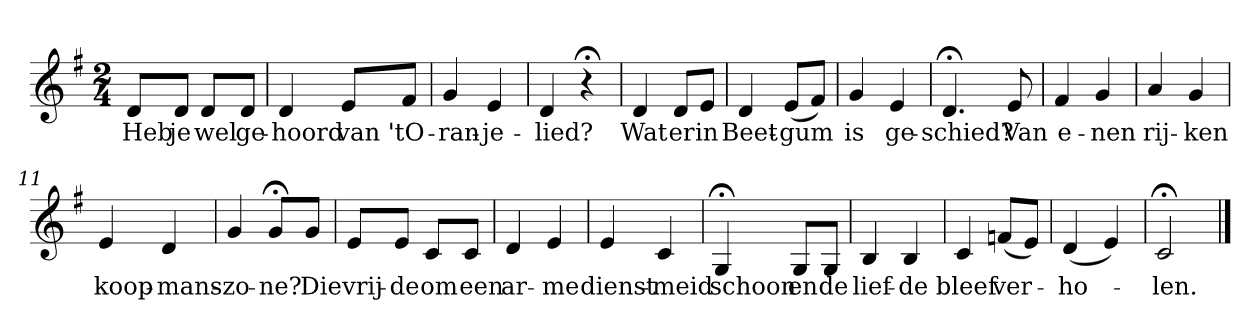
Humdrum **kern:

**kern	**text
*part1	*part1
*staff1	*staff1
*k[f#]	*
*G:	*
*M2/4	*
*MM120	*
=1	=1
8dL	Heb
8dJ	je
8dL	wel
8dJ	ge-
=2	=2
4d	-hoord
8eL	van 't
8f#J	O-
=3	=3
4g	-ran-
4e	-je-
=4	=4
4d	-lied?
4r;<	.
=5	=5
4d	Wat
8dL	er
8eJ	in
=6	=6
4d	Beet-
(8eL	-gum
8f#J)	.
=7	=7
4g	is
4e	ge-
=8	=8
4.d;<	-schied?
8e	Van
=9	=9
4f#	e-
4g	-nen
=10	=10
4a	rij-
4g	-ken
=11	=11
4e	koop-
4d	-mans-
=12	=12
4g	-zo-
8g;<L	-ne?
8gJ	Die
=13	=13
8eL	vrij-
8eJ	-de
8cL	om
8cJ	een
=14	=14
4d	ar-
4e	-me
=15	=15
4e	dienst-
4c	-meid
=16	=16
4G;<	schoon
8GL	en
8GJ	de
=17	=17
4B	lief-
4B	-de
=18	=18
4c	bleef
(8fnL	ver-
8eJ)	.
=19	=19
(4d	-ho-
4e)	.
=20	=20
2c;<	-len.
==	==
*-	*-
